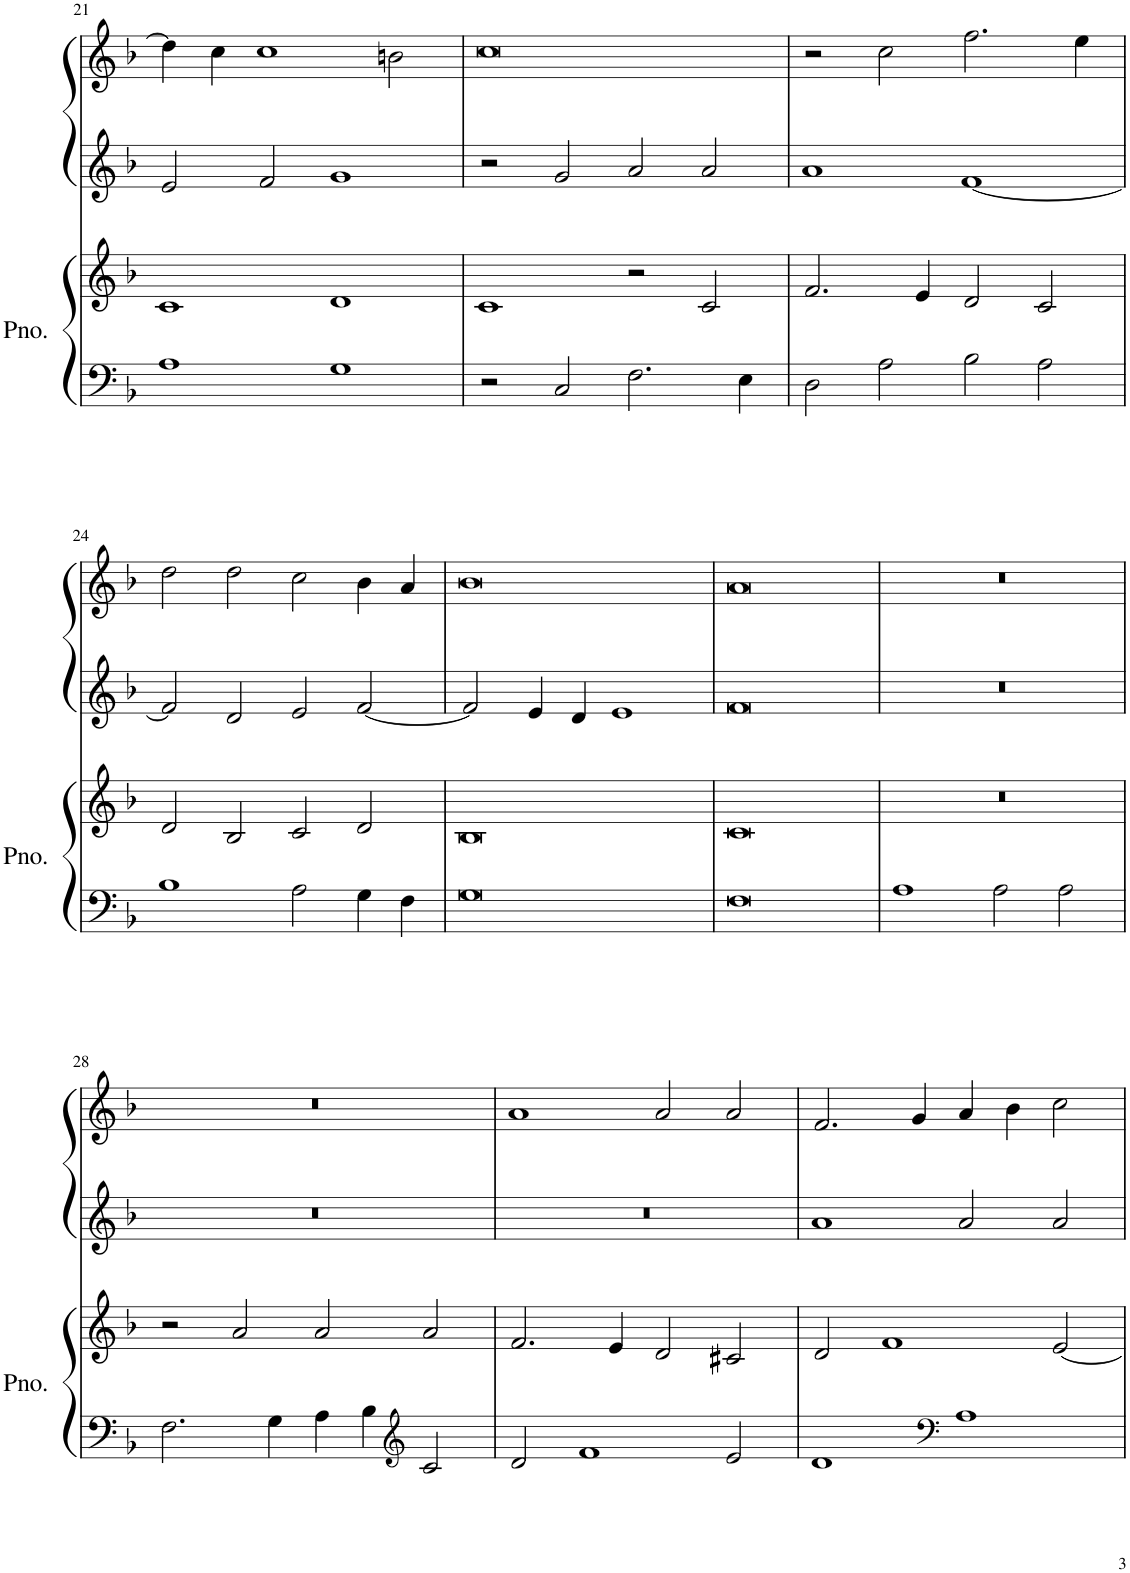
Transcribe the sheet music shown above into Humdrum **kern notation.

**kern	**kern	**kern	**kern
*part2	*part2	*part1	*part1
*staff4	*staff3	*staff2	*staff1
*I"Piano	*	*I"Grand Piano	*
*I'Pno.	*	*I'Pno	*
!!LO:PB:g=z
*clefF4	*clefG2	*clefG2	*clefG2
*k[b-]	*k[b-]	*k[b-]	*k[b-]
*M4/2	*M4/2	*M4/2	*M4/2
=21	=21	=21	=21
1A	1c	2e/	4dd\]
.	.	.	4cc\
.	.	2f/	1cc
1G	1d	1g	.
.	.	.	2bn\
=22	=22	=22	=22
2r	1c	2r	0cc
2C/	.	2g/	.
2.F\	2r	2a/	.
.	2c/	2a/	.
4E\	.	.	.
=23	=23	=23	=23
2D\	2.f/	1a	2r
2A\	.	.	2cc\
.	4e/	.	.
2B-\	2d/	[1f	2.ff\
2A\	2c/	.	.
.	.	.	4ee\
!!LO:LB:g=z
=24	=24	=24	=24
1B-	2d/	2f/]	2dd\
.	2B-/	2d/	2dd\
2A\	2c/	2e/	2cc\
4G\	2d/	[2f/	4b-\
4F\	.	.	4a/
=25	=25	=25	=25
0G	0B-	2f/]	0b-
.	.	4e/	.
.	.	4d/	.
.	.	1e	.
=26	=26	=26	=26
0F	0c	0f	0a
=27	=27	=27	=27
1A	0r	0r	0r
2A\	.	.	.
2A\	.	.	.
!!LO:LB:g=z
=28	=28	=28	=28
2.F\	2r	0r	0r
.	2a/	.	.
4G\	.	.	.
4A\	2a/	.	.
4B-\	.	.	.
*clefG2	*	*	*
2c/	2a/	.	.
=29	=29	=29	=29
2d/	2.f/	0r	1a
1f	.	.	.
.	4e/	.	.
.	2d/	.	2a/
2e/	2c#X/	.	2a/
=30	=30	=30	=30
1d	2d/	1a	2.f/
.	1f	.	.
.	.	.	4g/
*clefF4	*	*	*
1A	.	2a/	4a/
.	.	.	4b-\
.	[2e/	2a/	2cc\
=	=	=	=
*-	*-	*-	*-
